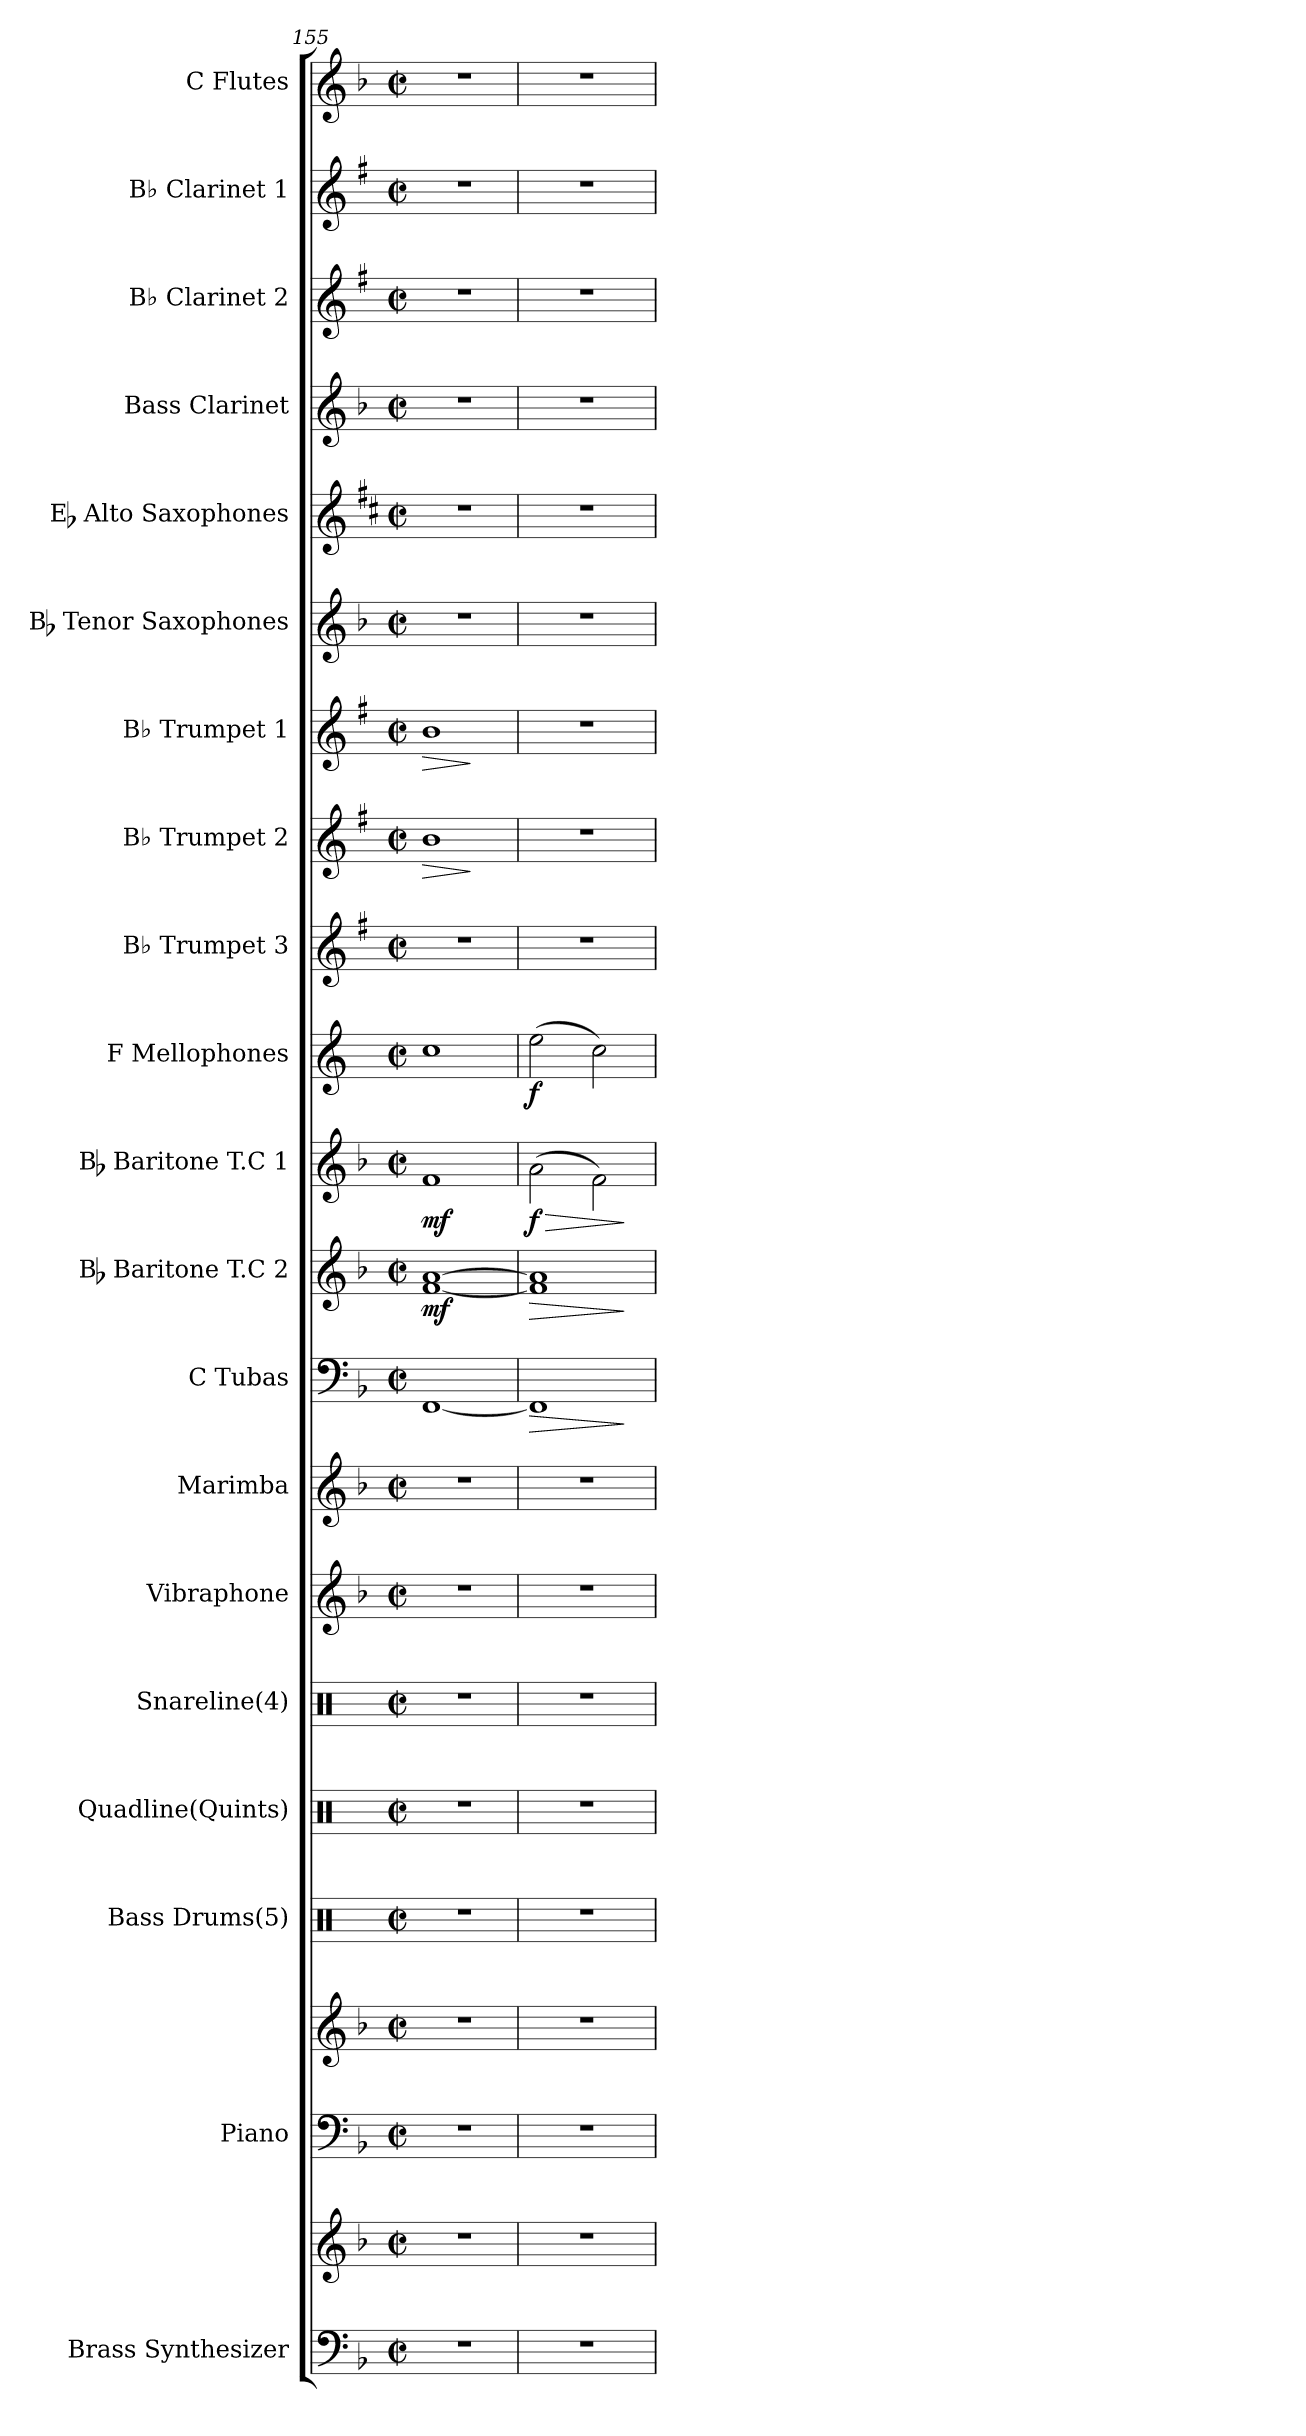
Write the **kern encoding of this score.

**kern	**kern	**kern	**kern	**kern	**kern	**kern	**kern	**kern	**kern	**dynam	**kern	**dynam	**kern	**dynam	**kern	**dynam	**kern	**kern	**dynam	**kern	**dynam	**kern	**kern	**kern	**kern	**kern	**kern
*part20	*part20	*part19	*part19	*part18	*part17	*part16	*part15	*part14	*part13	*part13	*part12	*part12	*part11	*part11	*part10	*part10	*part9	*part8	*part8	*part7	*part7	*part6	*part5	*part4	*part3	*part2	*part1
*staff22	*staff21	*staff20	*staff19	*staff18	*staff17	*staff16	*staff15	*staff14	*staff13	*staff13	*staff12	*staff12	*staff11	*staff11	*staff10	*staff10	*staff9	*staff8	*staff8	*staff7	*staff7	*staff6	*staff5	*staff4	*staff3	*staff2	*staff1
*I"Brass Synthesizer	*	*I"Piano	*	*I"Bass Drums(5)	*I"Quadline(Quints)	*I"Snareline(4)	*I"Vibraphone	*I"Marimba	*I"C Tubas	*	*I"Bb Baritone T.C 2	*	*I"Bb Baritone T.C 1	*	*I"F Mellophones	*	*I"B♭ Trumpet 3	*I"B♭ Trumpet 2	*	*I"B♭ Trumpet 1	*	*I"Bb Tenor Saxophones	*I"Eb Alto Saxophones	*I"Bass Clarinet	*I"B♭ Clarinet 2	*I"B♭ Clarinet 1	*I"C Flutes
*I'Synth.	*	*I'Pno.	*	*I'BD	*	*	*	*I'Marimba	*I'Tubas	*	*I'Baritone T.C 2	*	*I'Baritone T.C 1	*	*I'Mello	*	*I'B♭ Tpt. 3	*I'B♭ Tpt. 2	*	*I'B♭ Tpt. 1	*	*I'Tenor Saxes	*I'Alto Saxes	*I'B. Cl.	*I'B♭ Cl. 2	*I'B♭ Cl. 1	*I'Flutes
*clefF4	*clefG2	*clefF4	*clefG2	*clefX	*clefX	*clefX	*clefG2	*clefG2	*clefF4	*	*clefG2	*	*clefG2	*	*clefG2	*	*clefG2	*clefG2	*	*clefG2	*	*clefG2	*clefG2	*clefG2	*clefG2	*clefG2	*clefG2
*	*	*	*	*	*	*	*	*	*	*	*ITrd8c14	*	*ITrd8c14	*	*ITrd4c7	*	*ITrd1c2	*ITrd1c2	*	*ITrd1c2	*	*ITrd8c14	*ITrd5c9	*ITrd8c14	*ITrd1c2	*ITrd1c2	*
*k[b-]	*k[b-]	*k[b-]	*k[b-]	*k[]	*k[]	*k[]	*k[b-]	*k[b-]	*k[b-]	*	*k[b-]	*	*k[b-]	*	*k[b-]	*	*k[b-]	*k[b-]	*	*k[b-]	*	*k[b-]	*k[b-]	*k[b-]	*k[b-]	*k[b-]	*k[b-]
*M2/2	*M2/2	*M2/2	*M2/2	*M2/2	*M2/2	*M2/2	*M2/2	*M2/2	*M2/2	*	*M2/2	*	*M2/2	*	*M2/2	*	*M2/2	*M2/2	*	*M2/2	*	*M2/2	*M2/2	*M2/2	*M2/2	*M2/2	*M2/2
*met(c|)	*met(c|)	*met(c|)	*met(c|)	*met(c|)	*met(c|)	*met(c|)	*met(c|)	*met(c|)	*met(c|)	*	*met(c|)	*	*met(c|)	*	*met(c|)	*	*met(c|)	*met(c|)	*	*met(c|)	*	*met(c|)	*met(c|)	*met(c|)	*met(c|)	*met(c|)	*met(c|)
=155	=155	=155	=155	=155	=155	=155	=155	=155	=155	=155	=155	=155	=155	=155	=155	=155	=155	=155	=155	=155	=155	=155	=155	=155	=155	=155	=155
!	!	!	!	!	!	!	!	!	!	!	!	!LO:DY:b	!	!LO:DY:b	!	!	!	!	!LO:HP:b	!	!LO:HP:b	!	!	!	!	!	!
1r	1r	1r	1r	1r	1r	1r	1r	1r	[1FF	.	[1F [1A	mf	1F	mf	1f	.	1r	1a	>	1a	>	1r	1r	1r	1r	1r	1r
.	.	.	.	.	.	.	.	.	.	.	.	.	.	.	.	.	.	.	]	.	]	.	.	.	.	.	.
=156	=156	=156	=156	=156	=156	=156	=156	=156	=156	=156	=156	=156	=156	=156	=156	=156	=156	=156	=156	=156	=156	=156	=156	=156	=156	=156	=156
!	!	!	!	!	!	!	!	!	!	!LO:HP:b	!	!LO:HP:b	!	!LO:HP:b	!	!	!	!	!	!	!	!	!	!	!	!	!
!	!	!	!	!	!	!	!	!	!	!	!	!	!	!LO:DY:n=1:b	!	!LO:DY:b	!	!	!	!	!	!	!	!	!	!	!
1r	1r	1r	1r	1r	1r	1r	1r	1r	1FF]	>	1F] 1A]	>	(2A\	> f	(2a\	f	1r	1r	.	1r	.	1r	1r	1r	1r	1r	1r
.	.	.	.	.	.	.	.	.	.	.	.	.	2F\)	.	2f\)	.	.	.	.	.	.	.	.	.	.	.	.
.	.	.	.	.	.	.	.	.	.	]	.	]	.	]	.	.	.	.	.	.	.	.	.	.	.	.	.
=	=	=	=	=	=	=	=	=	=	=	=	=	=	=	=	=	=	=	=	=	=	=	=	=	=	=	=
*-	*-	*-	*-	*-	*-	*-	*-	*-	*-	*-	*-	*-	*-	*-	*-	*-	*-	*-	*-	*-	*-	*-	*-	*-	*-	*-	*-
